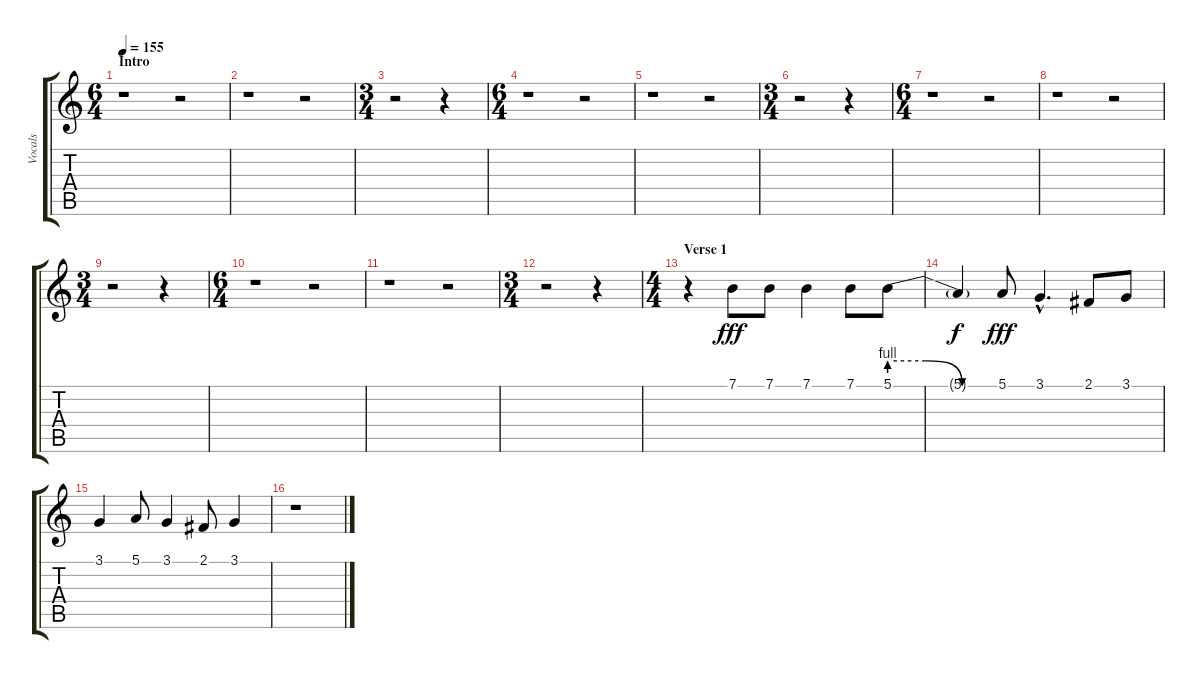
\track ("Vocals" "Vocals") {instrument lead8bassandlead}
\staff {score tabs}
\tuning (E4 B3 G3 D3 A2 E2) {hide}
\ts (6 4)
\section ("" "Intro")
\tempo 155
\clef g2
\ks c
r.1{dy fff instrument lead8bassandlead} r.2 |
r.1 r.2 |
\ts (3 4)
r.2 r.4 |
\ts (6 4)
r.1 r.2 |
r.1 r.2 |
\ts (3 4)
r.2 r.4 |
\ts (6 4)
r.1 r.2 |
r.1 r.2 |
\ts (3 4)
r.2 r.4 |
\ts (6 4)
r.1 r.2 |
r.1 r.2 |
\ts (3 4)
r.2 r.4 |
\ts (4 4)
\section ("" "Verse 1")
r.4 7.1.8 7.1.8 7.1.4 7.1.8 5.1{be (custom 0 4 20 4 40 0 60 0)}.8 |
5.1{t}.4{dy f} 5.1.8{dy fff} 3.1{hac}.4{d} 2.1.8 3.1.8 |
3.1.4 5.1.8 3.1.4 2.1.8 3.1.4 |
r.1
